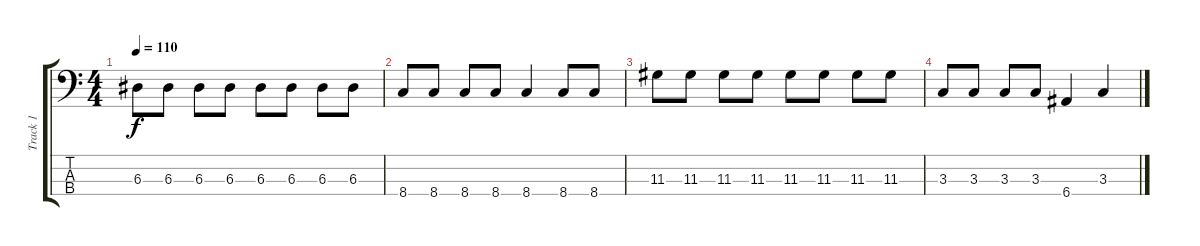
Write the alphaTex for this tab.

\track ("Track 1" "Track 1") {instrument electricbassfinger}
\staff {score tabs}
\tuning (G2 D2 A1 E1) {hide}
\ts (4 4)
\tempo 110
\clef f4
\ks c
6.3.8{dy f} 6.3.8 6.3.8 6.3.8 6.3.8 6.3.8 6.3.8 6.3.8 |
8.4.8 8.4.8 8.4.8 8.4.8 8.4.4{volume 11} 8.4.8 8.4.8 |
11.3.8 11.3.8 11.3.8{volume 8} 11.3.8 11.3.8 11.3.8 11.3.8 11.3.8 |
3.3.8 3.3.8 3.3.8{volume 4} 3.3.8 6.4.4 3.3.4
